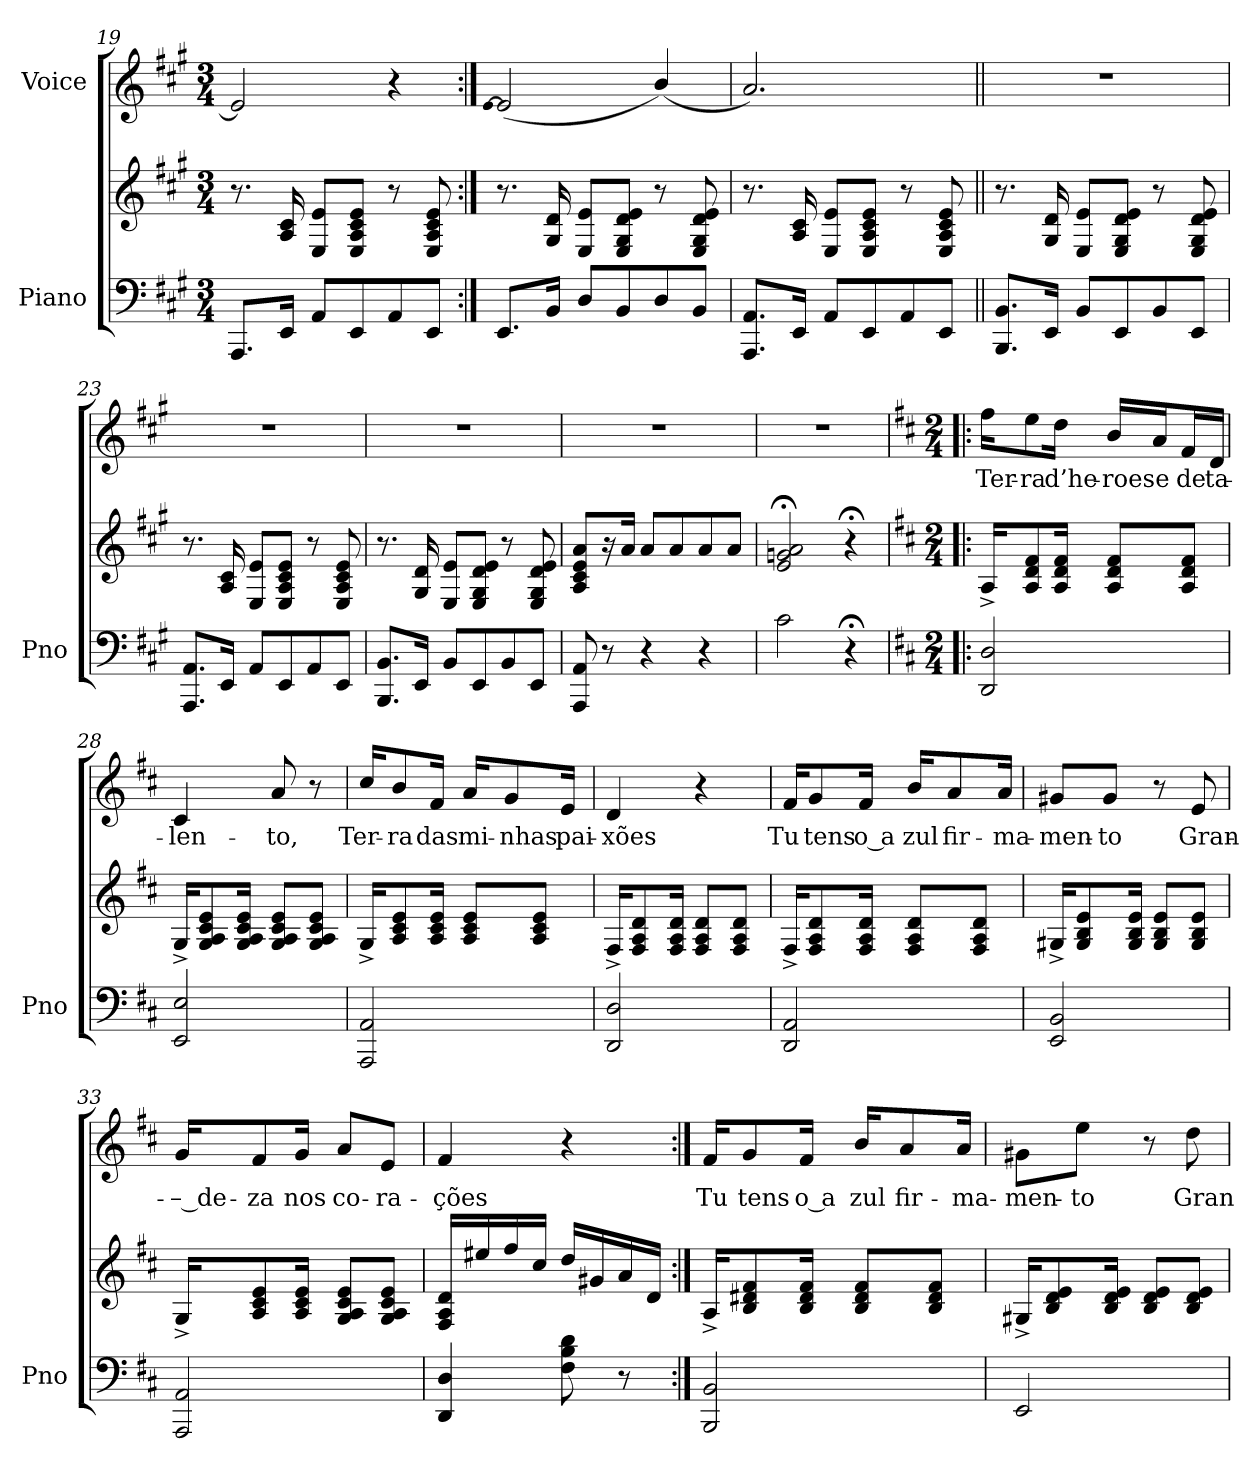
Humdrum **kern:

**kern	**kern	**kern	**text
*part2	*part2	*part1	*part1
*staff3	*staff2	*staff1	*staff1
*I"Piano	*	*I"Voice	*
*I'Pno	*	*	*
!!LO:LB:g=z
*clefF4	*clefG2	*clefG2	*
*k[f#c#g#]	*k[f#c#g#]	*k[f#c#g#]	*
*M3/4	*M3/4	*M3/4	*
=19	=19	=19	=19
8.AAA/L	8.r	2e/]	.
16EE/Jk	16A/ 16c#/	.	.
8AA/L	8E/ 8e/L	.	.
8EE/	8E/ 8A/ 8c#/ 8e/J	.	.
8AA/	8r	4r	.
8EE/J	8E/ 8A/ 8c#/ 8e/	.	.
!!LO:PB:g=z
=20:|!	=20:|!	=20:|!	=20:|!
.	.	[qe	.
!	!	!	!LO:LY:b
8.EE/L	8.r	(<2e/]	.
16BB/Jk	16G#/ 16d/	.	.
8D/L	8E/ 8e/L	.	.
8BB/	8E/ 8G#/ 8d/ 8e/J	.	.
8D/	8r	(<4b/)	.
8BB/J	8E/ 8G#/ 8d/ 8e/	.	.
=21	=21	=21	=21
8.AAA/ 8.AA/L	8.r	2.a/)	.
16EE/Jk	16A/ 16c#/	.	.
8AA/L	8E/ 8e/L	.	.
8EE/	8E/ 8A/ 8c#/ 8e/J	.	.
8AA/	8r	.	.
8EE/J	8E/ 8A/ 8c#/ 8e/	.	.
=22||	=22||	=22||	=22||
8.BBB/ 8.BB/L	8.r	2.r	.
16EE/Jk	16G#/ 16d/	.	.
8BB/L	8E/ 8e/L	.	.
8EE/	8E/ 8G#/ 8d/ 8e/J	.	.
8BB/	8r	.	.
8EE/J	8E/ 8G#/ 8d/ 8e/	.	.
=23	=23	=23	=23
8.AAA/ 8.AA/L	8.r	2.r	.
16EE/Jk	16A/ 16c#/	.	.
8AA/L	8E/ 8e/L	.	.
8EE/	8E/ 8A/ 8c#/ 8e/J	.	.
8AA/	8r	.	.
8EE/J	8E/ 8A/ 8c#/ 8e/	.	.
!!LO:LB:g=z
=24	=24	=24	=24
8.BBB/ 8.BB/L	8.r	2.r	.
16EE/Jk	16G#/ 16d/	.	.
8BB/L	8E/ 8e/L	.	.
8EE/	8E/ 8G#/ 8d/ 8e/J	.	.
8BB/	8r	.	.
8EE/J	8E/ 8G#/ 8d/ 8e/	.	.
!!LO:LB:g=z
=25	=25	=25	=25
8AAA/ 8AA/	8A/ 8c#/ 8e/ 8a/L	2.r	.
8r	16r	.	.
.	16a/JJ	.	.
4r	8a/L	.	.
.	8a/	.	.
4r	8a/	.	.
.	8a/J	.	.
=26	=26	=26	=26
2c#\	2e/;< 2gn/;< 2a/;<	2.r	.
4r;<	4r;<	.	.
=27!|:	=27!|:	=27!|:	=27!|:
*k[f#c#]	*k[f#c#]	*k[f#c#]	*
*M2/4	*M2/4	*M2/4	*
!	!	!	!LO:LY:b
2DD/ 2D/	16A^/KL	16ff#\KL	Ter-
!	!	!	!LO:LY:b
.	8A/ 8d/ 8f#/	8ee\	-ra
!	!	!	!LO:LY:b
.	16A/ 16d/ 16f#/Jk	16dd\Jk	d’he-
!	!	!	!LO:LY:b
.	8A/ 8d/ 8f#/L	16b/LL	-roes
!	!	!	!LO:LY:b
.	.	16a/J	e
!	!	!	!LO:LY:b
.	8A/ 8d/ 8f#/J	16f#/L	de
!	!	!	!LO:LY:b
.	.	16d/JJ	ta-
=28	=28	=28	=28
!	!	!	!LO:LY:b
2EE/ 2E/	16G^/KL	4c#/	-len-
.	8G/ 8A/ 8c#/ 8e/	.	.
.	16G/ 16A/ 16c#/ 16e/Jk	.	.
!	!	!	!LO:LY:b
.	8G/ 8A/ 8c#/ 8e/L	8a/	-to,
.	8G/ 8A/ 8c#/ 8e/J	8r	.
!!LO:LB:g=z
=29	=29	=29	=29
!	!	!	!LO:LY:b
2AAA/ 2AA/	16G^/KL	16cc#/KL	Ter-
!	!	!	!LO:LY:b
.	8A/ 8c#/ 8e/	8b/	-ra
!	!	!	!LO:LY:b
.	16A/ 16c#/ 16e/Jk	16f#/Jk	das
!	!	!	!LO:LY:b
.	8A/ 8c#/ 8e/L	16a/KL	mi-
!	!	!	!LO:LY:b
.	.	8g/	-nhas
.	8A/ 8c#/ 8e/J	.	.
!	!	!	!LO:LY:b
.	.	16e/Jk	pai-
=30	=30	=30	=30
!	!	!	!LO:LY:b
2DD/ 2D/	16F#^/KL	4d/	-xões
.	8F#/ 8A/ 8d/	.	.
.	16F#/ 16A/ 16d/Jk	.	.
.	8F#/ 8A/ 8d/L	4r	.
.	8F#/ 8A/ 8d/J	.	.
=31	=31	=31	=31
!	!	!	!LO:LY:b
2DD/ 2AA/	16F#^/KL	16f#/KL	Tu
!	!	!	!LO:LY:b
.	8F#/ 8A/ 8d/	8g/	tens
!	!	!	!LO:LY:b
.	16F#/ 16A/ 16d/Jk	16f#/Jk	o a
!	!	!	!LO:LY:b
.	8F#/ 8A/ 8d/L	16b/KL	-zul
!	!	!	!LO:LY:b
.	.	8a/	fir-
.	8F#/ 8A/ 8d/J	.	.
!	!	!	!LO:LY:b
.	.	16a/Jk	-ma-
=32	=32	=32	=32
!	!	!	!LO:LY:b
2EE/ 2BB/	16G#X^/KL	8g#X/L	-men-
.	8G#/ 8B/ 8e/	.	.
!	!	!	!LO:LY:b
.	.	8g#/J	-to
.	16G#/ 16B/ 16e/Jk	.	.
.	8G#/ 8B/ 8e/L	8r	.
!	!	!	!LO:LY:b
.	8G#/ 8B/ 8e/J	8e/	Gran-
!!LO:LB:g=z
=33	=33	=33	=33
!	!	!	!LO:LY:b
2AAA/ 2AA/	16G^/KL	16g/KL	-– de-
!	!	!	!LO:LY:b
.	8A/ 8c#/ 8e/	8f#/	-za
!	!	!	!LO:LY:b
.	16A/ 16c#/ 16e/Jk	16g/Jk	nos
!	!	!	!LO:LY:b
.	8G/ 8A/ 8c#/ 8e/L	8a/L	co-
!	!	!	!LO:LY:b
.	8G/ 8A/ 8c#/ 8e/J	8e/J	-ra-
=34	=34	=34	=34
!	!	!	!LO:LY:b
4DD/ 4D/	16F#/ 16A/ 16d/LL	4f#/	-ções
.	16ee#X/	.	.
.	16ff#/	.	.
.	16cc#/JJ	.	.
8F#\ 8B\ 8d\	16dd/LL	4r	.
.	16g#X/	.	.
8r	16a/	.	.
.	16d/JJ	.	.
=35:|!	=35:|!	=35:|!	=35:|!
!	!	!	!LO:LY:b
2BBB/ 2BB/	16A^/KL	16f#/KL	Tu
!	!	!	!LO:LY:b
.	8B/ 8d#X/ 8f#/	8g/	tens
!	!	!	!LO:LY:b
.	16B/ 16d#/ 16f#/Jk	16f#/Jk	o a
!	!	!	!LO:LY:b
.	8B/ 8d#/ 8f#/L	16b/KL	-zul
!	!	!	!LO:LY:b
.	.	8a/	fir-
.	8B/ 8d#/ 8f#/J	.	.
!	!	!	!LO:LY:b
.	.	16a/Jk	-ma-
=36	=36	=36	=36
!	!	!	!LO:LY:b
2EE/	16G#X^/KL	8g#X\L	-men-
.	8B/ 8d/ 8e/	.	.
!	!	!	!LO:LY:b
.	.	8ee\J	-to
.	16B/ 16d/ 16e/Jk	.	.
.	8B/ 8d/ 8e/L	8r	.
!	!	!	!LO:LY:b
.	8B/ 8d/ 8e/J	8dd\	Gran-
=	=	=	=
*-	*-	*-	*-
